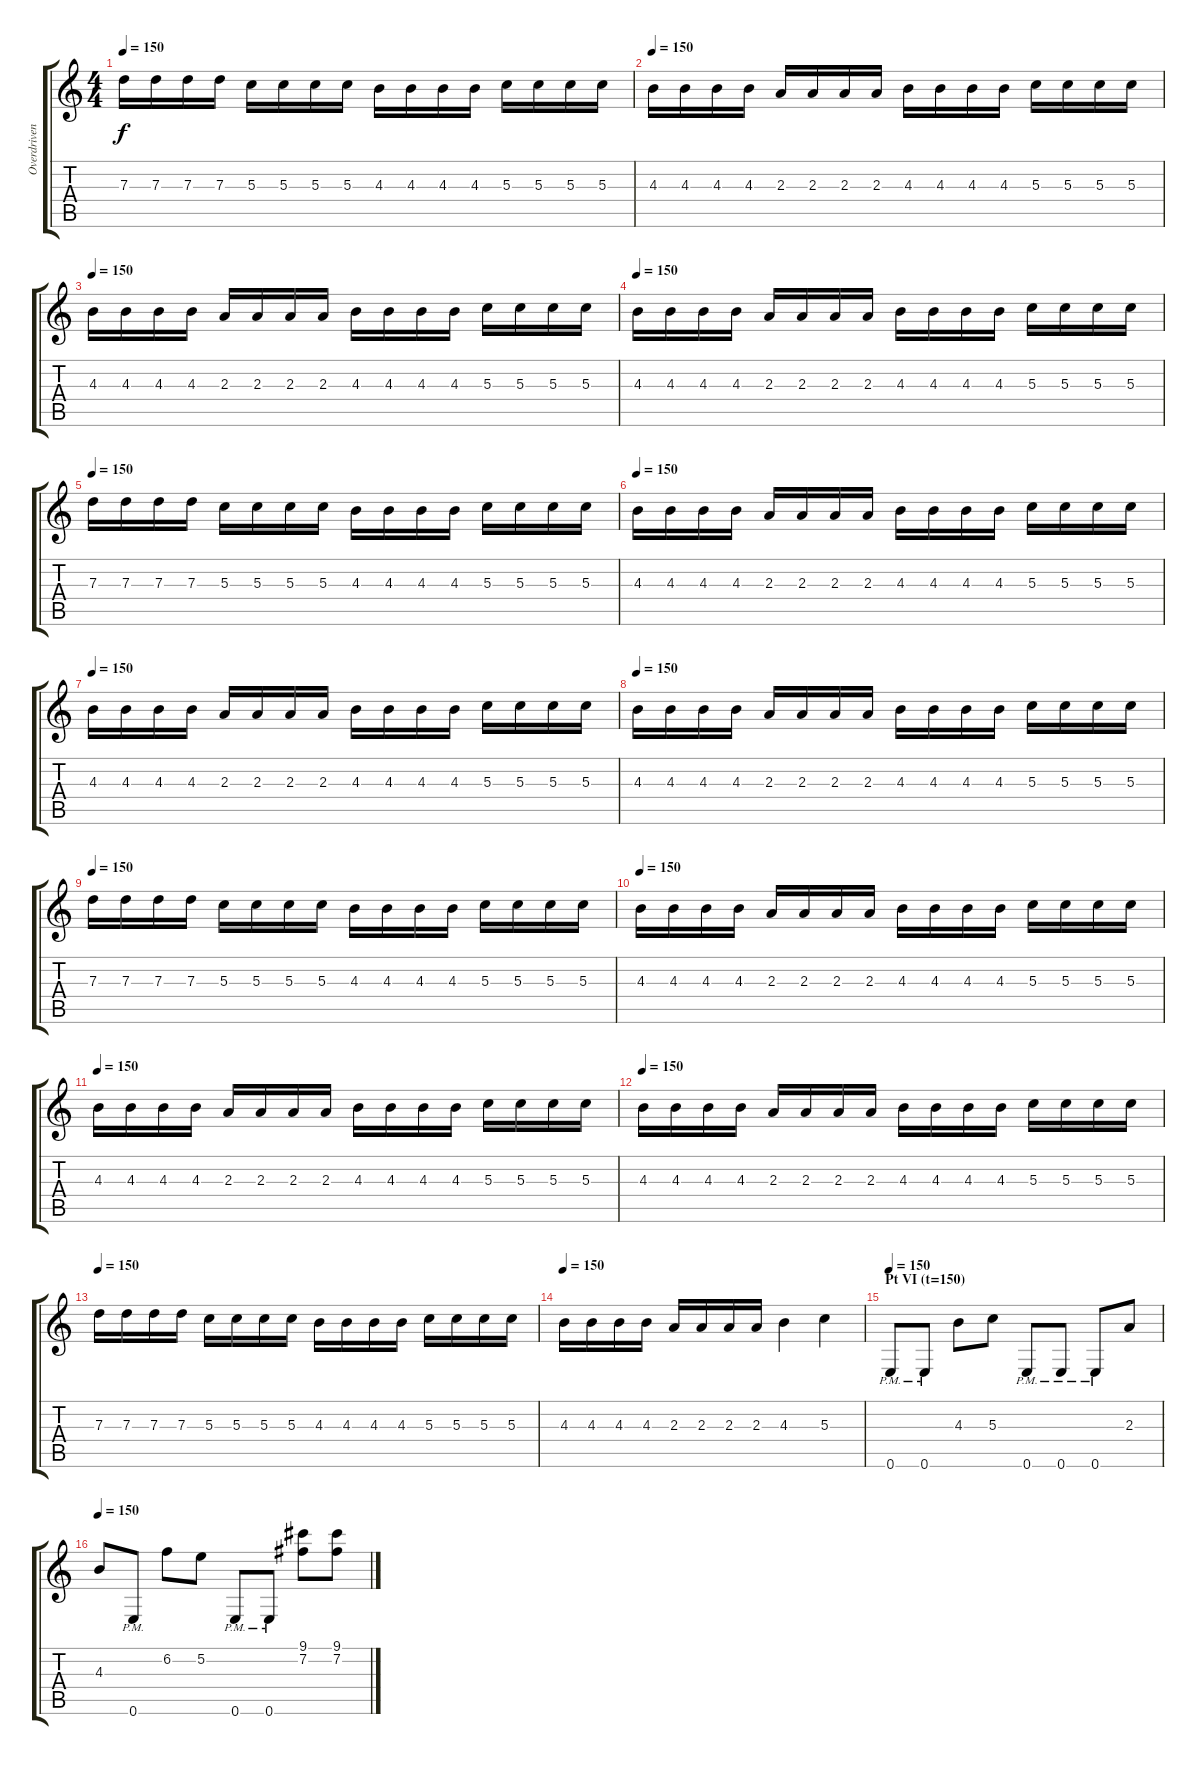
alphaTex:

\track ("Overdriven Guitar I" "Overdriven") {instrument overdrivenguitar}
\staff {score tabs}
\tuning (E4 B3 G3 D3 A2 E2) {hide}
\ts (4 4)
\tempo 150
\clef g2
\ks c
7.3.16{dy f} 7.3.16 7.3.16 7.3.16 5.3.16 5.3.16 5.3.16 5.3.16 4.3.16 4.3.16 4.3.16 4.3.16 5.3.16 5.3.16 5.3.16 5.3.16 |
\tempo 150
4.3.16 4.3.16 4.3.16 4.3.16 2.3.16 2.3.16 2.3.16 2.3.16 4.3.16 4.3.16 4.3.16 4.3.16 5.3.16 5.3.16 5.3.16 5.3.16 |
\tempo 150
4.3.16 4.3.16 4.3.16 4.3.16 2.3.16 2.3.16 2.3.16 2.3.16 4.3.16 4.3.16 4.3.16 4.3.16 5.3.16 5.3.16 5.3.16 5.3.16 |
\tempo 150
4.3.16 4.3.16 4.3.16 4.3.16 2.3.16 2.3.16 2.3.16 2.3.16 4.3.16 4.3.16 4.3.16 4.3.16 5.3.16 5.3.16 5.3.16 5.3.16 |
\tempo 150
7.3.16 7.3.16 7.3.16 7.3.16 5.3.16 5.3.16 5.3.16 5.3.16 4.3.16 4.3.16 4.3.16 4.3.16 5.3.16 5.3.16 5.3.16 5.3.16 |
\tempo 150
4.3.16 4.3.16 4.3.16 4.3.16 2.3.16 2.3.16 2.3.16 2.3.16 4.3.16 4.3.16 4.3.16 4.3.16 5.3.16 5.3.16 5.3.16 5.3.16 |
\tempo 150
4.3.16 4.3.16 4.3.16 4.3.16 2.3.16 2.3.16 2.3.16 2.3.16 4.3.16 4.3.16 4.3.16 4.3.16 5.3.16 5.3.16 5.3.16 5.3.16 |
\tempo 150
4.3.16 4.3.16 4.3.16 4.3.16 2.3.16 2.3.16 2.3.16 2.3.16 4.3.16 4.3.16 4.3.16 4.3.16 5.3.16 5.3.16 5.3.16 5.3.16 |
\tempo 150
7.3.16 7.3.16 7.3.16 7.3.16 5.3.16 5.3.16 5.3.16 5.3.16 4.3.16 4.3.16 4.3.16 4.3.16 5.3.16 5.3.16 5.3.16 5.3.16 |
\tempo 150
4.3.16 4.3.16 4.3.16 4.3.16 2.3.16 2.3.16 2.3.16 2.3.16 4.3.16 4.3.16 4.3.16 4.3.16 5.3.16 5.3.16 5.3.16 5.3.16 |
\tempo 150
4.3.16 4.3.16 4.3.16 4.3.16 2.3.16 2.3.16 2.3.16 2.3.16 4.3.16 4.3.16 4.3.16 4.3.16 5.3.16 5.3.16 5.3.16 5.3.16 |
\tempo 150
4.3.16 4.3.16 4.3.16 4.3.16 2.3.16 2.3.16 2.3.16 2.3.16 4.3.16 4.3.16 4.3.16 4.3.16 5.3.16 5.3.16 5.3.16 5.3.16 |
\tempo 150
7.3.16 7.3.16 7.3.16 7.3.16 5.3.16 5.3.16 5.3.16 5.3.16 4.3.16 4.3.16 4.3.16 4.3.16 5.3.16 5.3.16 5.3.16 5.3.16 |
\tempo 150
4.3.16 4.3.16 4.3.16 4.3.16 2.3.16 2.3.16 2.3.16 2.3.16 4.3.4 5.3.4 |
\section ("" "Pt VI (t=150)")
\tempo 150
0.6{pm}.8{balance 8} 0.6{pm}.8 4.3.8 5.3.8 0.6{pm}.8 0.6{pm}.8 0.6{pm}.8 2.3.8 |
\tempo 150
4.3.8 0.6{pm}.8 6.2.8 5.2.8 0.6{pm}.8 0.6{pm}.8 (9.1 7.2).8 (9.1 7.2).8
